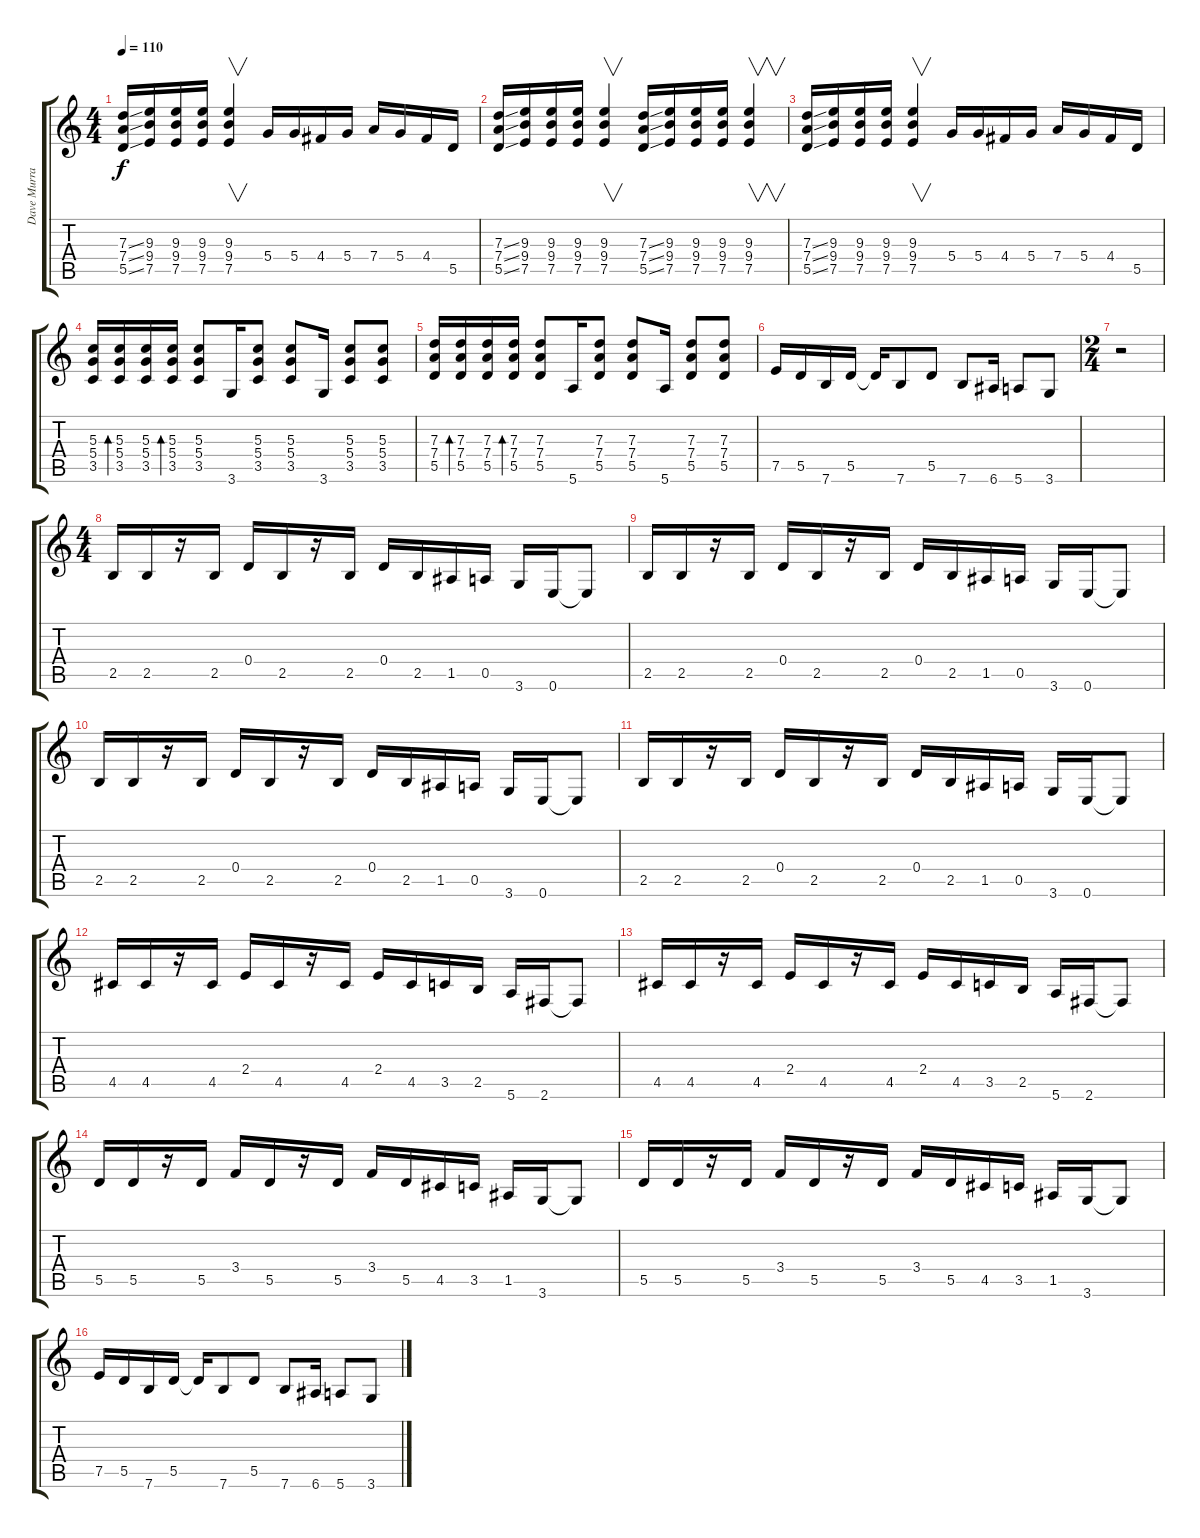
\track ("Dave Murray (Guitar)" "Dave Murra") {instrument distortionguitar}
\staff {score tabs}
\tuning (E4 B3 G3 D3 A2 E2) {hide}
\ts (4 4)
\tempo 110
\clef g2
\ks c
(7.3{ss} 7.4{ss} 5.5{ss}).16{dy f} (9.3 9.4 7.5).16 (9.3 9.4 7.5).16 (9.3 9.4 7.5).16 (9.3 9.4 7.5).4{v} 5.4.16 5.4.16 4.4.16 5.4.16 7.4.16 5.4.16 4.4.16 5.5.16 |
(7.3{ss} 7.4{ss} 5.5{ss}).16 (9.3 9.4 7.5).16 (9.3 9.4 7.5).16 (9.3 9.4 7.5).16 (9.3 9.4 7.5).4{v} (7.3{ss} 7.4{ss} 5.5{ss}).16 (9.3 9.4 7.5).16 (9.3 9.4 7.5).16 (9.3 9.4 7.5).16 (9.3 9.4 7.5).4{v} |
(7.3{ss} 7.4{ss} 5.5{ss}).16 (9.3 9.4 7.5).16 (9.3 9.4 7.5).16 (9.3 9.4 7.5).16 (9.3 9.4 7.5).4{v} 5.4.16 5.4.16 4.4.16 5.4.16 7.4.16 5.4.16 4.4.16 5.5.16 |
(5.3 5.4 3.5).16 (5.3 5.4 3.5).16{bd 120} (5.3 5.4 3.5).16 (5.3 5.4 3.5).16{bd 120} (5.3 5.4 3.5).8 3.6.16 (5.3 5.4 3.5).8 (5.3 5.4 3.5).8 3.6.16 (5.3 5.4 3.5).8 (5.3 5.4 3.5).8 |
(7.3 7.4 5.5).16 (7.3 7.4 5.5).16{bd 120} (7.3 7.4 5.5).16 (7.3 7.4 5.5).16{bd 120} (7.3 7.4 5.5).8 5.6.16 (7.3 7.4 5.5).8 (7.3 7.4 5.5).8 5.6.16 (7.3 7.4 5.5).8 (7.3 7.4 5.5).8 |
7.5.16 5.5.16 7.6.16 5.5.16 5.5{t}.16 7.6.8 5.5.8 7.6.8 6.6.16 5.6.8 3.6.8 |
\ts (2 4)
r.2 |
\ts (4 4)
2.5.16 2.5.16 r.16 2.5.16 0.4.16 2.5.16 r.16 2.5.16 0.4.16 2.5.16 1.5.16 0.5.16 3.6.16 0.6.16 0.6{t}.8 |
2.5.16 2.5.16 r.16 2.5.16 0.4.16 2.5.16 r.16 2.5.16 0.4.16 2.5.16 1.5.16 0.5.16 3.6.16 0.6.16 0.6{t}.8 |
2.5.16 2.5.16 r.16 2.5.16 0.4.16 2.5.16 r.16 2.5.16 0.4.16 2.5.16 1.5.16 0.5.16 3.6.16 0.6.16 0.6{t}.8 |
2.5.16 2.5.16 r.16 2.5.16 0.4.16 2.5.16 r.16 2.5.16 0.4.16 2.5.16 1.5.16 0.5.16 3.6.16 0.6.16 0.6{t}.8 |
4.5.16 4.5.16 r.16 4.5.16 2.4.16 4.5.16 r.16 4.5.16 2.4.16 4.5.16 3.5.16 2.5.16 5.6.16 2.6.16 2.6{t}.8 |
4.5.16 4.5.16 r.16 4.5.16 2.4.16 4.5.16 r.16 4.5.16 2.4.16 4.5.16 3.5.16 2.5.16 5.6.16 2.6.16 2.6{t}.8 |
5.5.16 5.5.16 r.16 5.5.16 3.4.16 5.5.16 r.16 5.5.16 3.4.16 5.5.16 4.5.16 3.5.16 1.5.16 3.6.16 3.6{t}.8 |
5.5.16 5.5.16 r.16 5.5.16 3.4.16 5.5.16 r.16 5.5.16 3.4.16 5.5.16 4.5.16 3.5.16 1.5.16 3.6.16 3.6{t}.8 |
7.5.16 5.5.16 7.6.16 5.5.16 5.5{t}.16 7.6.8 5.5.8 7.6.8 6.6.16 5.6.8 3.6.8
